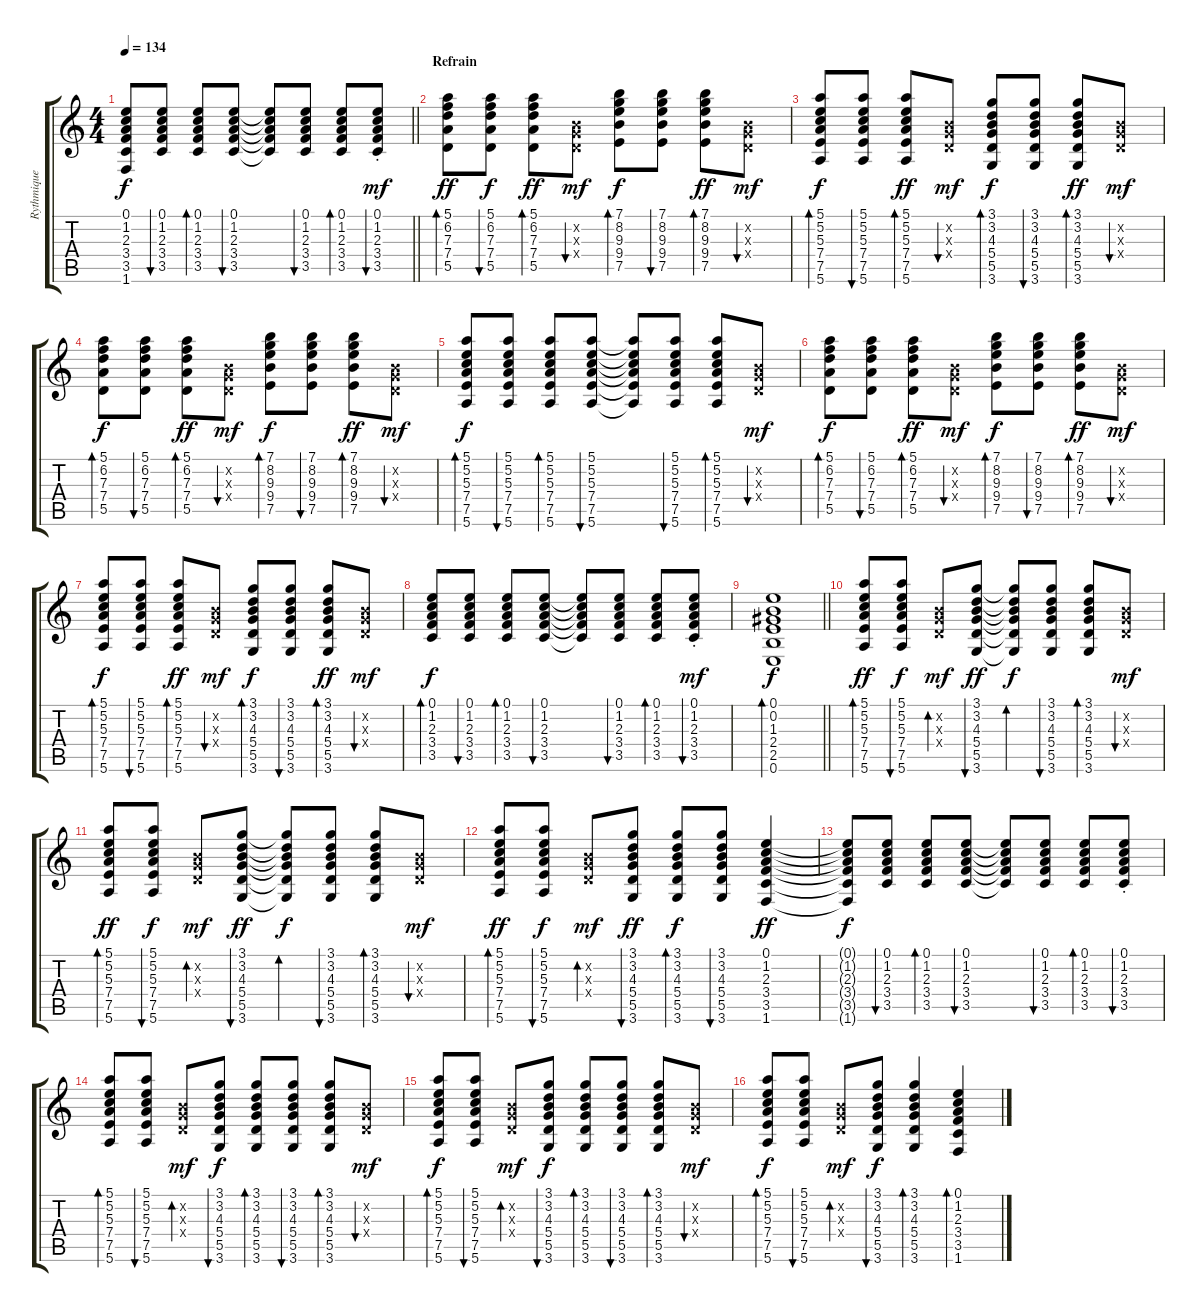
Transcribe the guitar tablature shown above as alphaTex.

\track ("Rythmique" "Rythmique") {instrument acousticguitarsteel}
\staff {score tabs}
\tuning (E4 B3 G3 D3 A2 E2) {hide}
\ts (4 4)
\tempo 134
\clef g2
\barLineRight lightlight
\ks c
(0.1{t} 1.2{t} 2.3{t} 3.4{t} 3.5{t} 1.6{t}).8{dy f} (0.1 1.2 2.3 3.4 3.5).8{bu 60} (0.1 1.2 2.3 3.4 3.5).8{bd 60} (0.1 1.2 2.3 3.4 3.5).8{bu 60} (0.1{t} 1.2{t} 2.3{t} 3.4{t} 3.5{t}).8 (0.1 1.2 2.3 3.4 3.5).8{bu 60} (0.1 1.2 2.3 3.4 3.5).8{bd 60} (0.1{st} 1.2{st} 2.3{st} 3.4{st} 3.5{st}).8{bu 60 dy mf} |
\section ("" "Refrain")
(5.1 6.2 7.3 7.4 5.5).8{bd 60 dy ff} (5.1 6.2 7.3 7.4 5.5).8{bu 60 dy f} (5.1 6.2 7.3 7.4 5.5).8{bd 60 dy ff} (0.2{x} 0.3{x} 0.4{x}).8{bu 60 dy mf} (7.1 8.2 9.3 9.4 7.5).8{bd 60 dy f} (7.1 8.2 9.3 9.4 7.5).8{bu 60} (7.1 8.2 9.3 9.4 7.5).8{bd 60 dy ff} (0.2{x} 0.3{x} 0.4{x}).8{bu 60 dy mf} |
(5.1 5.2 5.3 7.4 7.5 5.6).8{bd 60 dy f} (5.1 5.2 5.3 7.4 7.5 5.6).8{bu 60} (5.1 5.2 5.3 7.4 7.5 5.6).8{bd 60 dy ff} (0.2{x} 0.3{x} 0.4{x}).8{bu 60 dy mf} (3.1 3.2 4.3 5.4 5.5 3.6).8{bd 60 dy f} (3.1 3.2 4.3 5.4 5.5 3.6).8{bu 60} (3.1 3.2 4.3 5.4 5.5 3.6).8{bd 60 dy ff} (0.2{x} 0.3{x} 0.4{x}).8{bu 60 dy mf} |
(5.1 6.2 7.3 7.4 5.5).8{bd 60 dy f} (5.1 6.2 7.3 7.4 5.5).8{bu 60} (5.1 6.2 7.3 7.4 5.5).8{bd 60 dy ff} (0.2{x} 0.3{x} 0.4{x}).8{bu 60 dy mf} (7.1 8.2 9.3 9.4 7.5).8{bd 60 dy f} (7.1 8.2 9.3 9.4 7.5).8{bu 60} (7.1 8.2 9.3 9.4 7.5).8{bd 60 dy ff} (0.2{x} 0.3{x} 0.4{x}).8{bu 60 dy mf} |
(5.1 5.2 5.3 7.4 7.5 5.6).8{bd 60 dy f} (5.1 5.2 5.3 7.4 7.5 5.6).8{bu 60} (5.1 5.2 5.3 7.4 7.5 5.6).8{bd 60} (5.1 5.2 5.3 7.4 7.5 5.6).8{bu 60} (5.1{t} 5.2{t} 5.3{t} 7.4{t} 7.5{t} 5.6{t}).8 (5.1 5.2 5.3 7.4 7.5 5.6).8{bu 60} (5.1 5.2 5.3 7.4 7.5 5.6).8{bd 60} (0.2{x} 0.3{x} 0.4{x}).8{bu 60 dy mf} |
(5.1 6.2 7.3 7.4 5.5).8{bd 60 dy f} (5.1 6.2 7.3 7.4 5.5).8{bu 60} (5.1 6.2 7.3 7.4 5.5).8{bd 60 dy ff} (0.2{x} 0.3{x} 0.4{x}).8{bu 60 dy mf} (7.1 8.2 9.3 9.4 7.5).8{bd 60 dy f} (7.1 8.2 9.3 9.4 7.5).8{bu 60} (7.1 8.2 9.3 9.4 7.5).8{bd 60 dy ff} (0.2{x} 0.3{x} 0.4{x}).8{bu 60 dy mf} |
(5.1 5.2 5.3 7.4 7.5 5.6).8{bd 60 dy f} (5.1 5.2 5.3 7.4 7.5 5.6).8{bu 60} (5.1 5.2 5.3 7.4 7.5 5.6).8{bd 60 dy ff} (0.2{x} 0.3{x} 0.4{x}).8{bu 60 dy mf} (3.1 3.2 4.3 5.4 5.5 3.6).8{bd 60 dy f} (3.1 3.2 4.3 5.4 5.5 3.6).8{bu 60} (3.1 3.2 4.3 5.4 5.5 3.6).8{bd 60 dy ff} (0.2{x} 0.3{x} 0.4{x}).8{bu 60 dy mf} |
(0.1 1.2 2.3 3.4 3.5).8{bd 60 dy f} (0.1 1.2 2.3 3.4 3.5).8{bu 60} (0.1 1.2 2.3 3.4 3.5).8{bd 60} (0.1 1.2 2.3 3.4 3.5).8{bu 60} (0.1{t} 1.2{t} 2.3{t} 3.4{t} 3.5{t}).8 (0.1 1.2 2.3 3.4 3.5).8{bu 60} (0.1 1.2 2.3 3.4 3.5).8{bd 60} (0.1{st} 1.2{st} 2.3{st} 3.4{st} 3.5{st}).8{bu 60 dy mf} |
\barLineRight lightlight
(0.1 0.2 1.3 2.4 2.5 0.6).1{bd 60 dy f} |
(5.1 5.2 5.3 7.4 7.5 5.6).8{bd 60 dy ff} (5.1 5.2 5.3 7.4 7.5 5.6).8{bu 60 dy f} (0.2{x} 0.3{x} 0.4{x}).8{bd 60 dy mf} (3.1 3.2 4.3 5.4 5.5 3.6).8{bu 60 dy ff} (3.1{t} 3.2{t} 4.3{t} 5.4{t} 5.5{t} 3.6{t}).8{bd 60 dy f} (3.1 3.2 4.3 5.4 5.5 3.6).8{bu 60} (3.1 3.2 4.3 5.4 5.5 3.6).8{bd 60} (0.2{x} 0.3{x} 0.4{x}).8{bu 60 dy mf} |
(5.1 5.2 5.3 7.4 7.5 5.6).8{bd 60 dy ff} (5.1 5.2 5.3 7.4 7.5 5.6).8{bu 60 dy f} (0.2{x} 0.3{x} 0.4{x}).8{bd 60 dy mf} (3.1 3.2 4.3 5.4 5.5 3.6).8{bu 60 dy ff} (3.1{t} 3.2{t} 4.3{t} 5.4{t} 5.5{t} 3.6{t}).8{bd 60 dy f} (3.1 3.2 4.3 5.4 5.5 3.6).8{bu 60} (3.1 3.2 4.3 5.4 5.5 3.6).8{bd 60} (0.2{x} 0.3{x} 0.4{x}).8{bu 60 dy mf} |
(5.1 5.2 5.3 7.4 7.5 5.6).8{bd 60 dy ff} (5.1 5.2 5.3 7.4 7.5 5.6).8{bu 60 dy f} (0.2{x} 0.3{x} 0.4{x}).8{bd 60 dy mf} (3.1 3.2 4.3 5.4 5.5 3.6).8{bu 60 dy ff} (3.1 3.2 4.3 5.4 5.5 3.6).8{bd 60 dy f} (3.1 3.2 4.3 5.4 5.5 3.6).8{bu 60} (0.1 1.2 2.3 3.4 3.5 1.6).4{dy ff} |
(0.1{t} 1.2{t} 2.3{t} 3.4{t} 3.5{t} 1.6{t}).8{dy f} (0.1 1.2 2.3 3.4 3.5).8{bu 60} (0.1 1.2 2.3 3.4 3.5).8{bd 60} (0.1 1.2 2.3 3.4 3.5).8{bu 60} (0.1{t} 1.2{t} 2.3{t} 3.4{t} 3.5{t}).8 (0.1 1.2 2.3 3.4 3.5).8{bu 60} (0.1 1.2 2.3 3.4 3.5).8{bd 60} (0.1{st} 1.2{st} 2.3{st} 3.4{st} 3.5{st}).8{bu 60} |
(5.1 5.2 5.3 7.4 7.5 5.6).8{bd 60} (5.1 5.2 5.3 7.4 7.5 5.6).8{bu 60} (0.2{x} 0.3{x} 0.4{x}).8{bd 60 dy mf} (3.1 3.2 4.3 5.4 5.5 3.6).8{bu 60 dy f} (3.1 3.2 4.3 5.4 5.5 3.6).8{bd 60} (3.1 3.2 4.3 5.4 5.5 3.6).8{bu 60} (3.1 3.2 4.3 5.4 5.5 3.6).8{bd 60} (0.2{x} 0.3{x} 0.4{x}).8{bu 60 dy mf} |
(5.1 5.2 5.3 7.4 7.5 5.6).8{bd 60 dy f} (5.1 5.2 5.3 7.4 7.5 5.6).8{bu 60} (0.2{x} 0.3{x} 0.4{x}).8{bd 60 dy mf} (3.1 3.2 4.3 5.4 5.5 3.6).8{bu 60 dy f} (3.1 3.2 4.3 5.4 5.5 3.6).8{bd 60} (3.1 3.2 4.3 5.4 5.5 3.6).8{bu 60} (3.1 3.2 4.3 5.4 5.5 3.6).8{bd 60} (0.2{x} 0.3{x} 0.4{x}).8{bu 60 dy mf} |
(5.1 5.2 5.3 7.4 7.5 5.6).8{bd 60 dy f} (5.1 5.2 5.3 7.4 7.5 5.6).8{bu 60} (0.2{x} 0.3{x} 0.4{x}).8{bd 60 dy mf} (3.1 3.2 4.3 5.4 5.5 3.6).8{bu 60 dy f} (3.1 3.2 4.3 5.4 5.5 3.6).4{bd 60} (0.1 1.2 2.3 3.4 3.5 1.6).4{bd 60}
